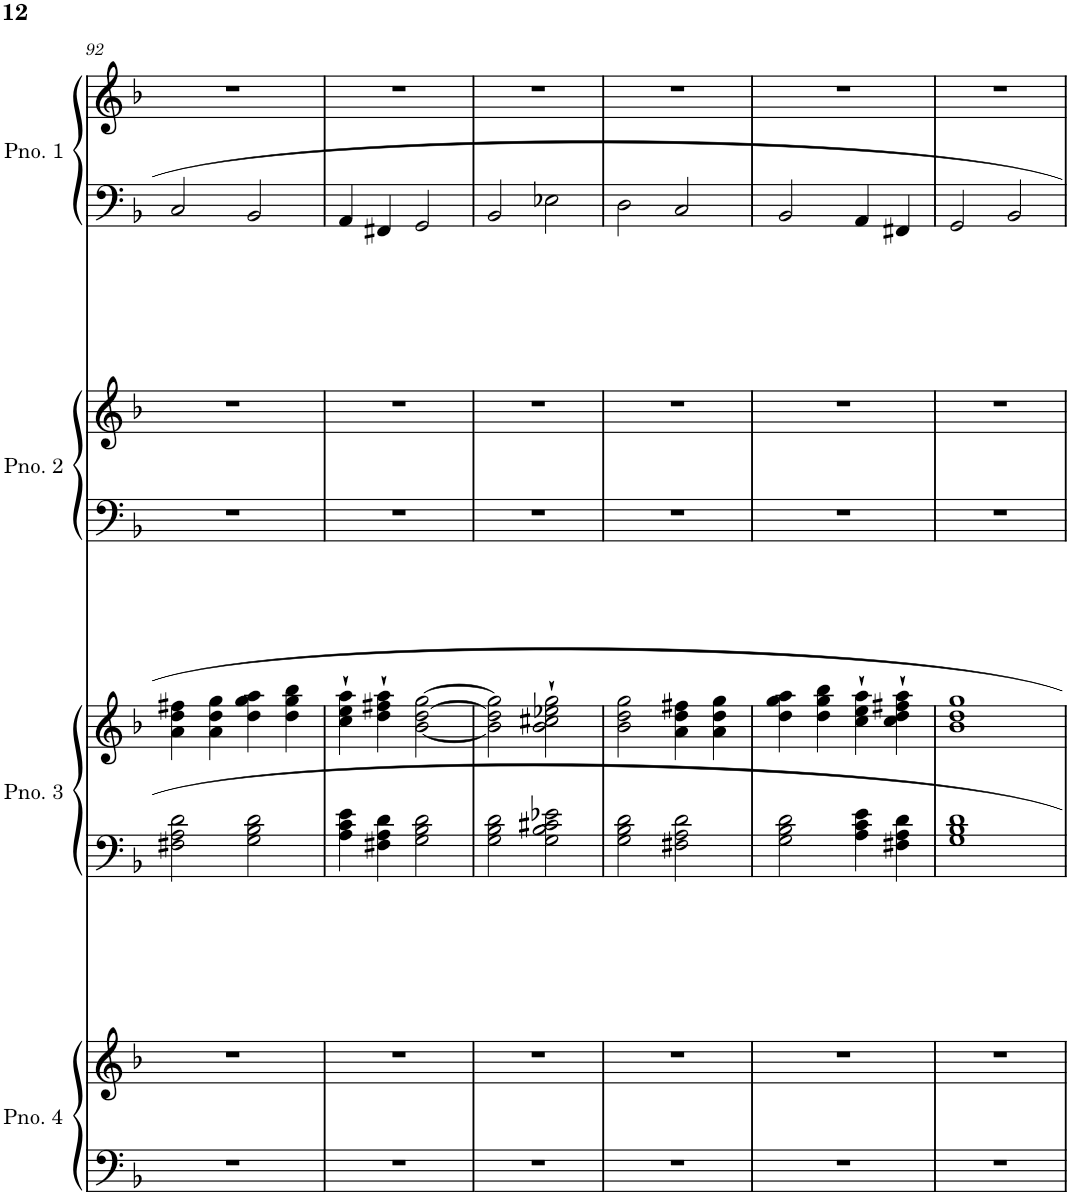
**kern	**kern	**kern	**kern	**kern	**kern	**kern	**kern
*part4	*part4	*part3	*part3	*part2	*part2	*part1	*part1
*staff8	*staff7	*staff6	*staff5	*staff4	*staff3	*staff2	*staff1
*I"Piano 4	*	*I"Piano 3	*	*I"Piano 2	*	*I"Piano 1	*
*I'Pno. 4	*	*I'Pno. 3	*	*I'Pno. 2	*	*I'Pno. 1	*
!!LO:PB:g=z
*clefF4	*clefG2	*clefF4	*clefG2	*clefF4	*clefG2	*clefF4	*clefG2
*k[b-]	*k[b-]	*k[b-]	*k[b-]	*k[b-]	*k[b-]	*k[b-]	*k[b-]
*M4/4	*M4/4	*M4/4	*M4/4	*M4/4	*M4/4	*M4/4	*M4/4
=92	=92	=92	=92	=92	=92	=92	=92
1r	1r	2F#X\ 2A\ 2d\	4a\ 4dd\ 4ff#X\	1r	1r	2C/	1r
.	.	.	4a\ 4dd\ 4gg\	.	.	.	.
.	.	2G\ 2B-\ 2d\	4dd\ 4gg\ 4aa\	.	.	2BB-/	.
.	.	.	4dd\ 4gg\ 4bb-\	.	.	.	.
=93	=93	=93	=93	=93	=93	=93	=93
1r	1r	4A\ 4c\ 4e\	4cc\` 4ee\` 4aa\`	1r	1r	4AA/	1r
.	.	4F#X\ 4A\ 4d\	4dd\` 4ff#X\` 4aa\`	.	.	4FF#X/	.
.	.	2G\ 2B-\ 2d\	[2b-\ [2dd\ [2gg\	.	.	2GG/	.
=94	=94	=94	=94	=94	=94	=94	=94
1r	1r	2G\ 2B-\ 2d\	2b-\] 2dd\] 2gg\]	1r	1r	2BB-/	1r
.	.	2G\ 2B-\ 2c#X\ 2e-X\	2b-\` 2cc#X\` 2ee-X\` 2gg\`	.	.	2E-X\	.
=95	=95	=95	=95	=95	=95	=95	=95
1r	1r	2G\ 2B-\ 2d\	2b-\ 2dd\ 2gg\	1r	1r	2D\	1r
.	.	2F#X\ 2A\ 2d\	4a\ 4dd\ 4ff#X\	.	.	2C/	.
.	.	.	4a\ 4dd\ 4gg\	.	.	.	.
=96	=96	=96	=96	=96	=96	=96	=96
1r	1r	2G\ 2B-\ 2d\	4dd\ 4gg\ 4aa\	1r	1r	2BB-/	1r
.	.	.	4dd\ 4gg\ 4bb-\	.	.	.	.
.	.	4A\ 4c\ 4e\	4cc\` 4ee\` 4aa\`	.	.	4AA/	.
.	.	4F#X\ 4A\ 4d\	4cc\` 4dd\` 4ff#X\` 4aa\`	.	.	4FF#X/	.
=97	=97	=97	=97	=97	=97	=97	=97
1r	1r	1G 1B- 1d	1b- 1dd 1gg	1r	1r	2GG/	1r
.	.	.	.	.	.	2BB-/	.
=	=	=	=	=	=	=	=
*-	*-	*-	*-	*-	*-	*-	*-
